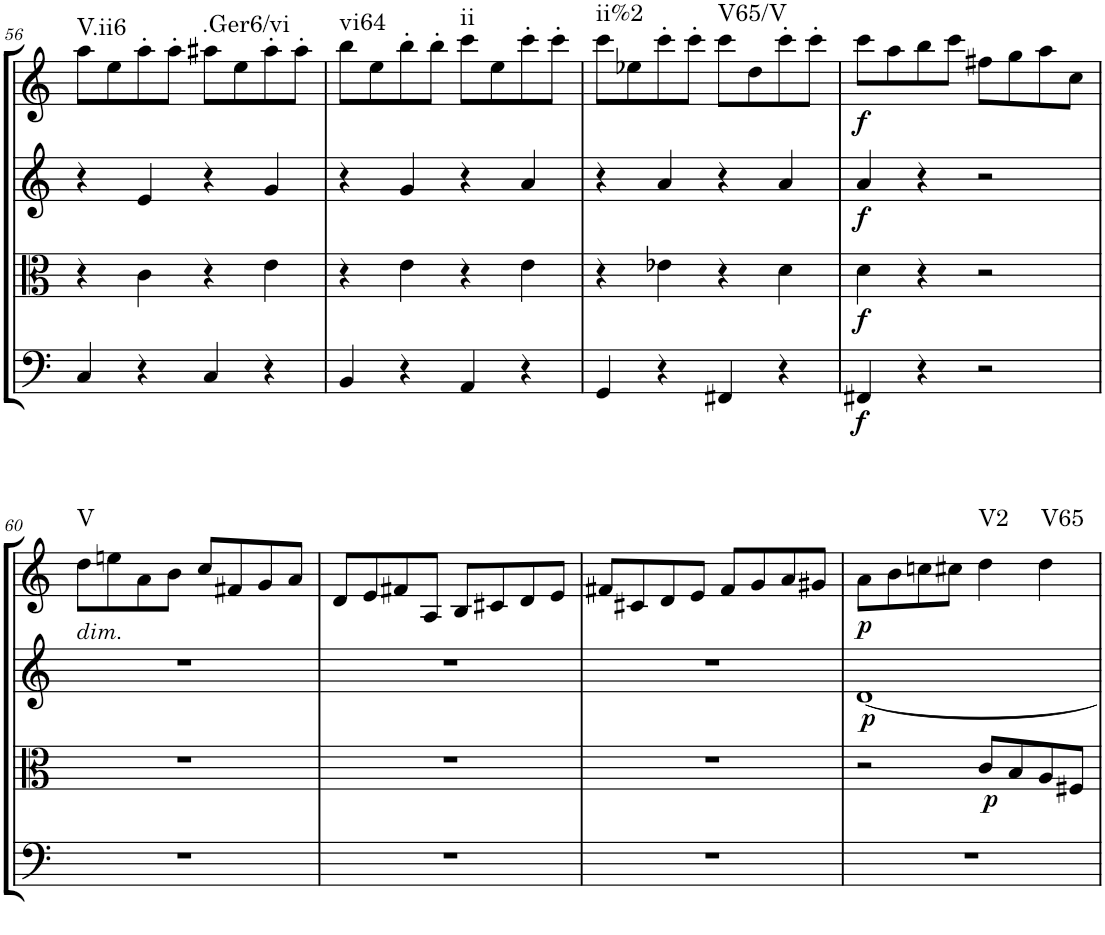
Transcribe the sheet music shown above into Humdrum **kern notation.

**kern	**dynam	**kern	**dynam	**kern	**dynam	**kern	**dynam	**harte
*part4	*part4	*part3	*part3	*part2	*part2	*part1	*part1	*part1
*staff4	*staff4	*staff3	*staff3	*staff2	*staff2	*staff1	*staff1	*
*I"Cello	*	*I"Viola	*	*I"2nd Violin	*	*I"1st Violin	*	*
!!LO:PB:g=z
*clefF4	*	*clefC3	*	*clefG2	*	*clefG2	*	*
*k[]	*	*k[]	*	*k[]	*	*k[]	*	*
*M2/2	*	*M2/2	*	*M2/2	*	*M2/2	*	*
*met(c|)	*	*met(c|)	*	*met(c|)	*	*met(c|)	*	*
=56	=56	=56	=56	=56	=56	=56	=56	=56
!	!	!	!	!	!	!	!	!LO:H:kt=V.ii6
4C/	.	4r	.	4r	.	8aa\L	.	N
.	.	.	.	.	.	8ee\	.	.
4r	.	4c\	.	4e/	.	8aa'\	.	.
.	.	.	.	.	.	8aa'\J	.	.
!	!	!	!	!	!	!	!	!LO:H:kt=.Ger6/vi
4C/	.	4r	.	4r	.	8aa#X\L	.	N
.	.	.	.	.	.	8ee\	.	.
4r	.	4e\	.	4g/	.	8aa#'\	.	.
.	.	.	.	.	.	8aa#'\J	.	.
=57	=57	=57	=57	=57	=57	=57	=57	=57
!	!	!	!	!	!	!	!	!LO:H:kt=vi64
4BB/	.	4r	.	4r	.	8bb\L	.	N
.	.	.	.	.	.	8ee\	.	.
4r	.	4e\	.	4g/	.	8bb'\	.	.
.	.	.	.	.	.	8bb'\J	.	.
!	!	!	!	!	!	!	!	!LO:H:kt=ii
4AA/	.	4r	.	4r	.	8ccc\L	.	N
.	.	.	.	.	.	8ee\	.	.
4r	.	4e\	.	4a/	.	8ccc'\	.	.
.	.	.	.	.	.	8ccc'\J	.	.
=58	=58	=58	=58	=58	=58	=58	=58	=58
!	!	!	!	!	!	!	!	!LO:H:kt=ii%2
4GG/	.	4r	.	4r	.	8ccc\L	.	N
.	.	.	.	.	.	8ee-X\	.	.
4r	.	4e-X\	.	4a/	.	8ccc'\	.	.
.	.	.	.	.	.	8ccc'\J	.	.
!	!	!	!	!	!	!	!	!LO:H:kt=V65/V
4FF#X/	.	4r	.	4r	.	8ccc\L	.	N
.	.	.	.	.	.	8dd\	.	.
4r	.	4d\	.	4a/	.	8ccc'\	.	.
.	.	.	.	.	.	8ccc'\J	.	.
=59	=59	=59	=59	=59	=59	=59	=59	=59
!	!LO:DY:b	!	!	!	!	!	!	!
!	!LO:DY:n=1:a	!	!	!	!LO:DY:b	!	!LO:DY:b	!
4FF#X/	f f	4d\	.	4a/	f	8ccc\L	f	.
.	.	.	.	.	.	8aa\	.	.
4r	.	4r	.	4r	.	8bb\	.	.
.	.	.	.	.	.	8ccc\J	.	.
2r	.	2r	.	2r	.	8ff#X\L	.	.
.	.	.	.	.	.	8gg\	.	.
.	.	.	.	.	.	8aa\	.	.
.	.	.	.	.	.	8cc\J	.	.
!!LO:LB:g=z
=60	=60	=60	=60	=60	=60	=60	=60	=60
!	!	!	!	!	!	!LO:TX:b:i:t=dim.	!	!LO:H:kt=V
1r	.	1r	.	1r	.	8dd\L	.	N
.	.	.	.	.	.	8een\	.	.
.	.	.	.	.	.	8a\	.	.
.	.	.	.	.	.	8b\J	.	.
.	.	.	.	.	.	8cc/L	.	.
.	.	.	.	.	.	8f#X/	.	.
.	.	.	.	.	.	8g/	.	.
.	.	.	.	.	.	8a/J	.	.
=61	=61	=61	=61	=61	=61	=61	=61	=61
1r	.	1r	.	1r	.	8d/L	.	.
.	.	.	.	.	.	8e/	.	.
.	.	.	.	.	.	8f#X/	.	.
.	.	.	.	.	.	8A/J	.	.
.	.	.	.	.	.	8B/L	.	.
.	.	.	.	.	.	8c#X/	.	.
.	.	.	.	.	.	8d/	.	.
.	.	.	.	.	.	8e/J	.	.
=62	=62	=62	=62	=62	=62	=62	=62	=62
1r	.	1r	.	1r	.	8f#X/L	.	.
.	.	.	.	.	.	8c#X/	.	.
.	.	.	.	.	.	8d/	.	.
.	.	.	.	.	.	8e/J	.	.
.	.	.	.	.	.	8f#/L	.	.
.	.	.	.	.	.	8g/	.	.
.	.	.	.	.	.	8a/	.	.
.	.	.	.	.	.	8g#X/J	.	.
=63	=63	=63	=63	=63	=63	=63	=63	=63
!	!	!	!LO:DY:a	!	!LO:DY:a	!	!	!
1r	.	2r	p	[1d	p	8a\L	.	.
.	.	.	.	.	.	8b\	.	.
.	.	.	.	.	.	8ccn\	.	.
.	.	.	.	.	.	8cc#X\J	.	.
!	!	!	!LO:DY:b	!	!	!	!	!LO:H:kt=V2
.	.	8c/L	p	.	.	4dd\	.	N
.	.	8B/	.	.	.	.	.	.
!	!	!	!	!	!	!	!	!LO:H:kt=V65
.	.	8A/	.	.	.	4dd\	.	N
.	.	8F#X/J	.	.	.	.	.	.
=	=	=	=	=	=	=	=	=
*-	*-	*-	*-	*-	*-	*-	*-	*-
